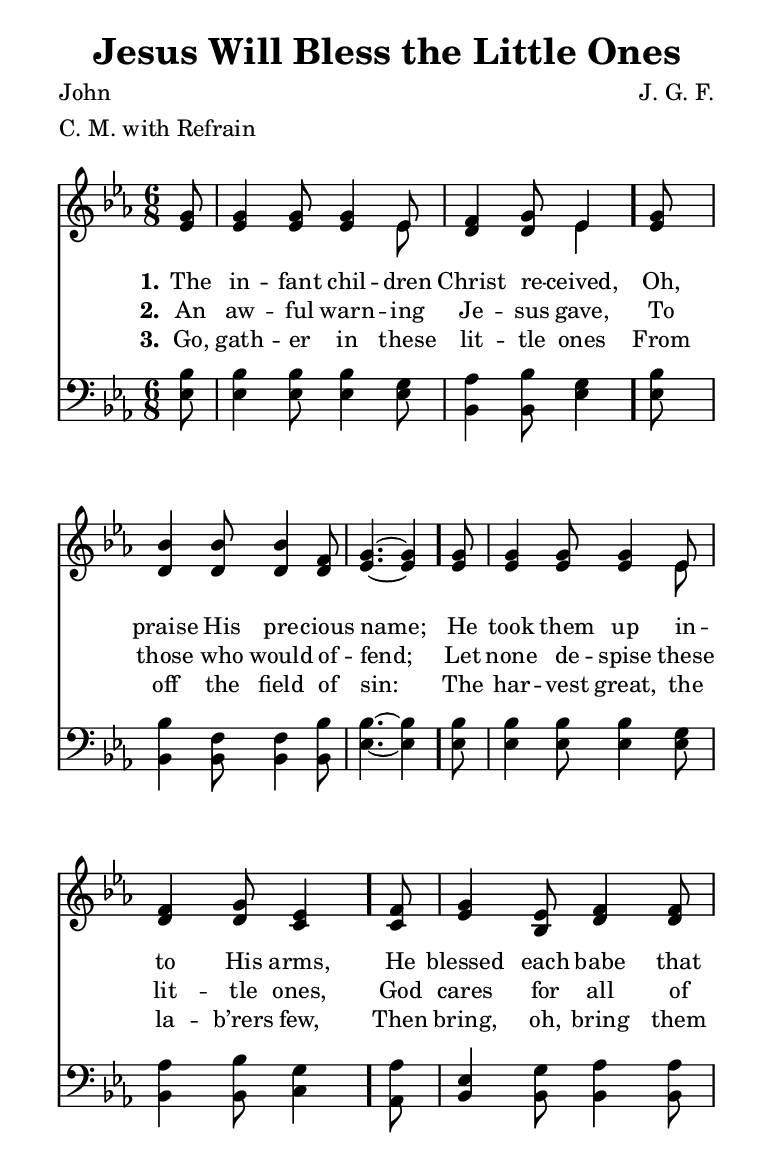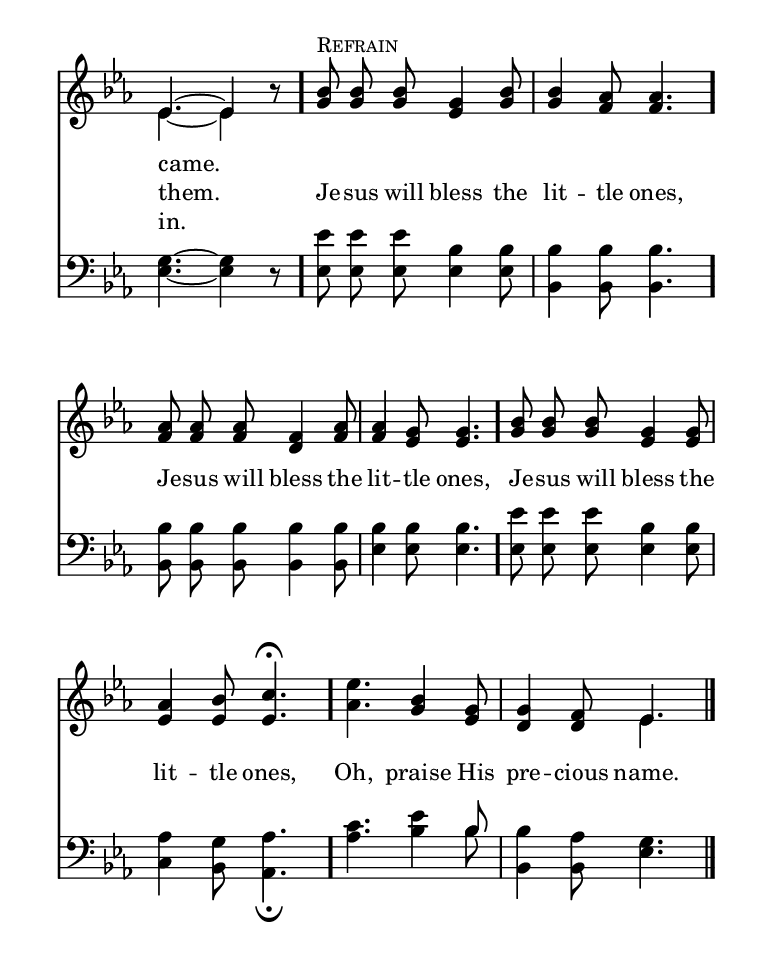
\include "common/global.ily"
\paper {
  \include "common/paper.ily"
}

\header{
  %children
  hymnnumber = "318"
  title = "Jesus Will Bless the Little Ones"
  tunename = ""
  meter = "C. M. with Refrain"
  poet = "John"
  composer = "J. G. F."
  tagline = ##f
}

ta = { \tempo 4=80 }
tb = { \tempo 4=40 }

global = {
  \include "common/overrides.ily"
  \override Staff.TimeSignature.style = #'numbered
  \time 6/8
  \override Score.MetronomeMark.transparent = ##t % hide all fermata changes too
  \ta
  \key ees \major
  \partial 8
  \autoBeamOff
}

patternA = { \ta c8 | c4 c8 c4 c8 | c4 c8 c4 }
patternB = { \ta c8 | c4 c8 c4 c8 | c4. ~ c4 c8 }
patternC = { \ta c8 c c c4 c8 | c4 c8 c4. }
patternD = { \ta c8 c c c4 c8 | c4 c8 \tb c4.\fermata \ta }
patternE = { \ta c4. c4 c8 | c4 c8 c4. }
patternF = {     c8 c c c4 c8 | c4 c8     c4._\fermata }

notesSoprano = {
\global
\relative c'' {

  \changePitch \patternA { g | g g g ees | f g ees }
  \changePitch \patternB { g | bes bes bes f | g g } \eogbreak
  \changePitch \patternA { g | g g g ees | f g ees }
  \changePitch \patternB { f | g ees f f | ees ees r } \eogbreak

  << s^\markup { \small \caps "Refrain" }
  \changePitch \patternC { bes' bes bes g bes | bes aes aes } >>
  \changePitch \patternC { aes aes aes f aes | aes g g } \eogbreak
  \changePitch \patternD { bes bes bes g g | aes bes c }
  \changePitch \patternE { ees bes g | g f ees }

  \bar "|."

}
}

notesAlto = {
\global
\relative e' {

  \changePitch \patternA { ees | ees ees ees ees | d d ees }
  \changePitch \patternB { ees | d d d d | ees ees }
  \changePitch \patternA { ees | ees ees ees ees | d d c }
  \changePitch \patternB { c | ees bes d d | ees ees r }

  \changePitch \patternC { g g g ees g | g f f }
  \changePitch \patternC { f f f d f | f ees ees }
  \changePitch \patternD { g g g ees ees | ees ees ees }
  \changePitch \patternE { aes g ees | d d ees }

}
}

notesTenor = {
\global
\relative a {

  \changePitch \patternA { bes | bes bes bes g | aes bes g }
  \changePitch \patternB { bes | bes f f bes | bes bes }
  \changePitch \patternA { bes | bes bes bes g | aes bes g }
  \changePitch \patternB { aes | ees g aes aes | g g r }

  \changePitch \patternC { ees' ees ees bes bes | bes bes bes }
  \changePitch \patternC { bes bes bes bes bes | bes bes bes }
  \changePitch \patternF { ees ees ees bes bes | aes g aes }
  \changePitch \patternE { c ees bes | bes aes g }

}
}

notesBass = {
\global
\relative f {

  \changePitch \patternA { ees | ees ees ees ees | bes bes ees }
  \changePitch \patternB { ees | bes bes bes bes | ees ees }
  \changePitch \patternA { ees | ees ees ees ees | bes bes c }
  \changePitch \patternB { aes | bes bes bes bes | ees ees r }

  \changePitch \patternC { ees ees ees ees ees | bes bes bes }
  \changePitch \patternC { bes bes bes bes bes | ees ees ees }
  \changePitch \patternF { ees ees ees ees ees | c bes aes }
  \changePitch \patternE { aes' bes bes | bes, bes | ees }

}
}

Refrain = \lyricmode {

Je -- sus will bless the lit -- tle ones, \bar "."
Je -- sus will bless the lit -- tle ones, \bar "."
Je -- sus will bless the lit -- tle ones, \bar "."
Oh, praise His pre -- cious name. \bar "."

}

wordsA = \lyricmode {
\set stanza = "1."

The in -- fant chil -- dren Christ re -- ceived, \bar "."
Oh, praise His pre -- cious name; \bar "."
He took them up in -- to His arms, \bar "."
He blessed each babe that came. \bar "." % blue book has "blest" but that is adjectival only (past participle, not past tense verb)

}

wordsB = \lyricmode {
\set stanza = "2."

An aw -- ful warn -- ing Je -- sus gave,
To those who would of -- fend;
Let none de -- spise these lit -- tle ones,
God cares for all of them.

\Refrain

}

wordsC = \lyricmode {
\set stanza = "3."

Go, gath -- er in these lit -- tle ones
From off the field of sin:
The har -- vest great, the la -- b’rers few,
Then bring, oh, bring them in.

}

\score {
  \context ChoirStaff <<
    \context Staff = upper <<
      \set Staff.autoBeaming = ##f
      \set ChoirStaff.systemStartDelimiter = #'SystemStartBar
      \set ChoirStaff.printPartCombineTexts = ##f
      \partcombine #'(2 . 9) \notesSoprano \notesAlto
      \context NullVoice = sopranos { \voiceOne << \notesSoprano >> }
      \context Lyrics = one   \lyricsto sopranos \wordsA
      \context Lyrics = two   \lyricsto sopranos \wordsB
      \context Lyrics = three \lyricsto sopranos \wordsC
    >>
    \context Staff = men <<
      \set Staff.autoBeaming = ##f
      \clef bass
      \set ChoirStaff.printPartCombineTexts = ##f
      \partcombine #'(2 . 9) \notesTenor \notesBass
    >>
  >>
  \layout {
    \include "common/layout.ily"
  }
  \midi{
    \include "common/midi.ily"
  }
}

\version "2.19.49"  % necessary for upgrading to future LilyPond versions.

% vi:set et ts=2 sw=2 ai nocindent syntax=lilypond:
